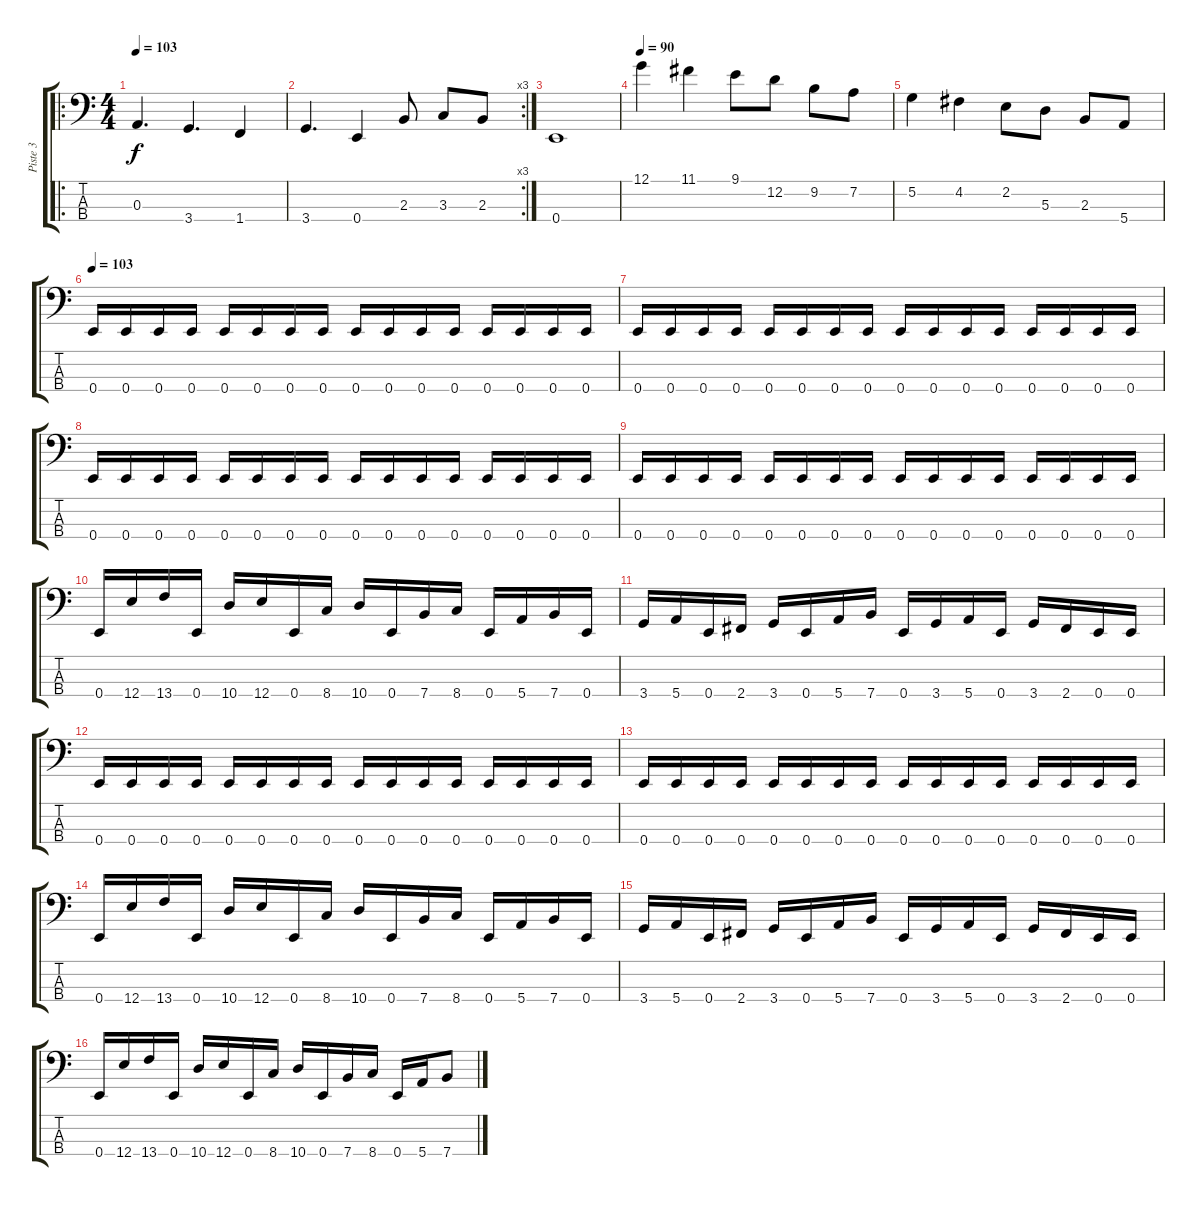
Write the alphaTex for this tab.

\track ("Piste 3" "Piste 3") {instrument electricbasspick}
\staff {score tabs}
\tuning (G2 D2 A1 E1) {hide}
\ro
\ts (4 4)
\tempo 103
\clef f4
\ks c
0.3.4{d dy f instrument electricbasspick} 3.4.4{d} 1.4.4 |
\rc 3
3.4.4{d} 0.4.4 2.3.8 3.3.8 2.3.8 |
0.4.1 |
\tempo 90
12.1.4 11.1.4 9.1.8 12.2.8 9.2.8 7.2.8 |
5.2.4 4.2.4 2.2.8 5.3.8 2.3.8 5.4.8 |
\tempo 103
0.4.16 0.4.16 0.4.16 0.4.16 0.4.16 0.4.16 0.4.16 0.4.16 0.4.16 0.4.16 0.4.16 0.4.16 0.4.16 0.4.16 0.4.16 0.4.16 |
0.4.16 0.4.16 0.4.16 0.4.16 0.4.16 0.4.16 0.4.16 0.4.16 0.4.16 0.4.16 0.4.16 0.4.16 0.4.16 0.4.16 0.4.16 0.4.16 |
0.4.16 0.4.16 0.4.16 0.4.16 0.4.16 0.4.16 0.4.16 0.4.16 0.4.16 0.4.16 0.4.16 0.4.16 0.4.16 0.4.16 0.4.16 0.4.16 |
0.4.16 0.4.16 0.4.16 0.4.16 0.4.16 0.4.16 0.4.16 0.4.16 0.4.16 0.4.16 0.4.16 0.4.16 0.4.16 0.4.16 0.4.16 0.4.16 |
0.4.16 12.4.16 13.4.16 0.4.16 10.4.16 12.4.16 0.4.16 8.4.16 10.4.16 0.4.16 7.4.16 8.4.16 0.4.16 5.4.16 7.4.16 0.4.16 |
3.4.16 5.4.16 0.4.16 2.4.16 3.4.16 0.4.16 5.4.16 7.4.16 0.4.16 3.4.16 5.4.16 0.4.16 3.4.16 2.4.16 0.4.16 0.4.16 |
0.4.16 0.4.16 0.4.16 0.4.16 0.4.16 0.4.16 0.4.16 0.4.16 0.4.16 0.4.16 0.4.16 0.4.16 0.4.16 0.4.16 0.4.16 0.4.16 |
0.4.16 0.4.16 0.4.16 0.4.16 0.4.16 0.4.16 0.4.16 0.4.16 0.4.16 0.4.16 0.4.16 0.4.16 0.4.16 0.4.16 0.4.16 0.4.16 |
0.4.16 12.4.16 13.4.16 0.4.16 10.4.16 12.4.16 0.4.16 8.4.16 10.4.16 0.4.16 7.4.16 8.4.16 0.4.16 5.4.16 7.4.16 0.4.16 |
3.4.16 5.4.16 0.4.16 2.4.16 3.4.16 0.4.16 5.4.16 7.4.16 0.4.16 3.4.16 5.4.16 0.4.16 3.4.16 2.4.16 0.4.16 0.4.16 |
0.4.16 12.4.16 13.4.16 0.4.16 10.4.16 12.4.16 0.4.16 8.4.16 10.4.16 0.4.16 7.4.16 8.4.16 0.4.16 5.4.16 7.4.8
